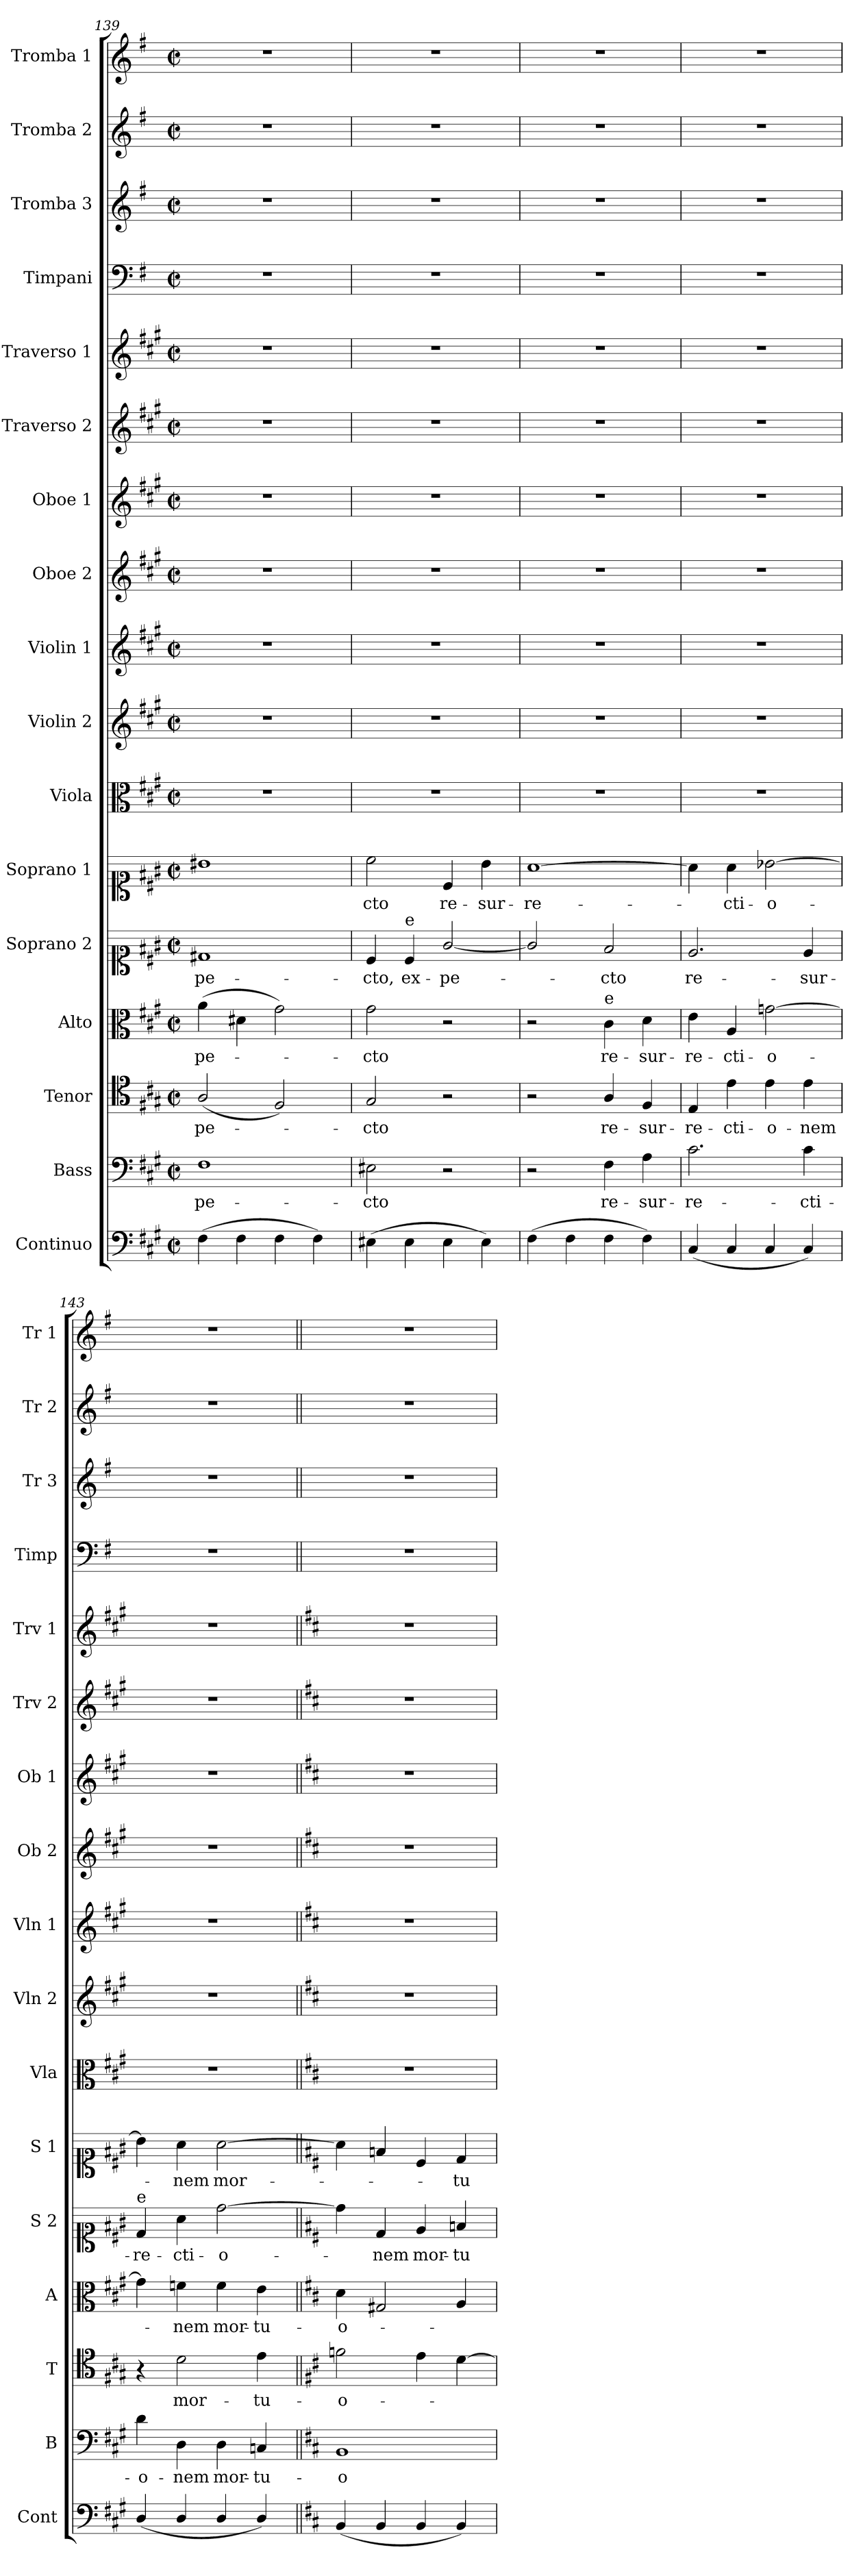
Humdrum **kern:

**kern	**kern	**text	**kern	**text	**kern	**text	**kern	**text	**kern	**text	**kern	**kern	**kern	**kern	**kern	**kern	**kern	**kern	**kern	**kern	**kern
*part17	*part16	*part16	*part15	*part15	*part14	*part14	*part13	*part13	*part12	*part12	*part11	*part10	*part9	*part8	*part7	*part6	*part5	*part4	*part3	*part2	*part1
*staff17	*staff16	*staff16	*staff15	*staff15	*staff14	*staff14	*staff13	*staff13	*staff12	*staff12	*staff11	*staff10	*staff9	*staff8	*staff7	*staff6	*staff5	*staff4	*staff3	*staff2	*staff1
*I"Continuo	*I"Bass	*	*I"Tenor	*	*I"Alto	*	*I"Soprano 2	*	*I"Soprano 1	*	*I"Viola	*I"Violin 2	*I"Violin 1	*I"Oboe 2	*I"Oboe 1	*I"Traverso 2	*I"Traverso 1	*I"Timpani	*I"Tromba 3	*I"Tromba 2	*I"Tromba 1
*I'Cont	*I'B	*	*I'T	*	*I'A	*	*I'S 2	*	*I'S 1	*	*I'Vla	*I'Vln 2	*I'Vln 1	*I'Ob 2	*I'Ob 1	*I'Trv 2	*I'Trv 1	*I'Timp	*I'Tr 3	*I'Tr 2	*I'Tr 1
*clefF4	*clefF4	*	*clefC4	*	*clefC3	*	*clefC1	*	*clefC1	*	*clefC3	*clefG2	*clefG2	*clefG2	*clefG2	*clefG2	*clefG2	*clefF4	*clefG2	*clefG2	*clefG2
*	*	*	*	*	*	*	*	*	*	*	*	*	*	*	*	*	*	*ITrd-1c-2	*ITrd-1c-2	*ITrd-1c-2	*ITrd-1c-2
*k[f#c#g#]	*k[f#c#g#]	*	*k[f#c#g#]	*	*k[f#c#g#]	*	*k[f#c#g#]	*	*k[f#c#g#]	*	*k[f#c#g#]	*k[f#c#g#]	*k[f#c#g#]	*k[f#c#g#]	*k[f#c#g#]	*k[f#c#g#]	*k[f#c#g#]	*k[f#c#g#]	*k[f#c#g#]	*k[f#c#g#]	*k[f#c#g#]
*M2/2	*M2/2	*	*M2/2	*	*M2/2	*	*M2/2	*	*M2/2	*	*M2/2	*M2/2	*M2/2	*M2/2	*M2/2	*M2/2	*M2/2	*M2/2	*M2/2	*M2/2	*M2/2
*met(c|)	*met(c|)	*	*met(c|)	*	*met(c|)	*	*met(c|)	*	*met(c|)	*	*met(c|)	*met(c|)	*met(c|)	*met(c|)	*met(c|)	*met(c|)	*met(c|)	*met(c|)	*met(c|)	*met(c|)	*met(c|)
=139	=139	=139	=139	=139	=139	=139	=139	=139	=139	=139	=139	=139	=139	=139	=139	=139	=139	=139	=139	=139	=139
!	!	!LO:LY:b	!	!LO:LY:b	!	!LO:LY:b	!	!LO:LY:b	!	!	!	!	!	!	!	!	!	!	!	!	!
(4F#\	1F#	-pe-	(2A/	-pe-	(4a\	-pe-	1d#X	-pe-	1b#X	.	1r	1r	1r	1r	1r	1r	1r	1r	1r	1r	1r
4F#\	.	.	.	.	4d#X\	.	.	.	.	.	.	.	.	.	.	.	.	.	.	.	.
4F#\	.	.	2F#/)	.	2g#\)	.	.	.	.	.	.	.	.	.	.	.	.	.	.	.	.
4F#\)	.	.	.	.	.	.	.	.	.	.	.	.	.	.	.	.	.	.	.	.	.
=140	=140	=140	=140	=140	=140	=140	=140	=140	=140	=140	=140	=140	=140	=140	=140	=140	=140	=140	=140	=140	=140
!	!	!LO:LY:b	!	!LO:LY:b	!	!LO:LY:b	!	!LO:LY:b	!	!LO:LY:b	!	!	!	!	!	!	!	!	!	!	!
(4E#X\	2E#X\	-cto	2G#/	-cto	2g#\	-cto	4c#/	-cto,	2cc#\	-cto	1r	1r	1r	1r	1r	1r	1r	1r	1r	1r	1r
!	!	!	!	!	!	!	!LO:TX:a:t=e	!	!	!	!	!	!	!	!	!	!	!	!	!	!
!	!	!	!	!	!	!	!	!LO:LY:b	!	!	!	!	!	!	!	!	!	!	!	!	!
4E#\	.	.	.	.	.	.	4c#/	ex-	.	.	.	.	.	.	.	.	.	.	.	.	.
!	!	!	!	!	!	!	!	!LO:LY:b	!	!LO:LY:b	!	!	!	!	!	!	!	!	!	!	!
4E#\	2r	.	2r	.	2r	.	[2g#/	-pe-	4c#/	re-	.	.	.	.	.	.	.	.	.	.	.
!	!	!	!	!	!	!	!	!	!	!LO:LY:b	!	!	!	!	!	!	!	!	!	!	!
4E#\)	.	.	.	.	.	.	.	.	4b\	-sur-	.	.	.	.	.	.	.	.	.	.	.
=141	=141	=141	=141	=141	=141	=141	=141	=141	=141	=141	=141	=141	=141	=141	=141	=141	=141	=141	=141	=141	=141
!	!	!	!	!	!	!	!	!	!	!LO:LY:b	!	!	!	!	!	!	!	!	!	!	!
(4F#\	2r	.	2r	.	2r	.	2g#/]	.	[1a	-re-	1r	1r	1r	1r	1r	1r	1r	1r	1r	1r	1r
4F#\	.	.	.	.	.	.	.	.	.	.	.	.	.	.	.	.	.	.	.	.	.
!	!	!	!	!	!LO:TX:a:t=e	!	!	!	!	!	!	!	!	!	!	!	!	!	!	!	!
!	!	!LO:LY:b	!	!LO:LY:b	!	!LO:LY:b	!	!LO:LY:b	!	!	!	!	!	!	!	!	!	!	!	!	!
4F#\	4F#\	re-	4A/	re-	4c#\	re-	2f#/	-cto	.	.	.	.	.	.	.	.	.	.	.	.	.
!	!	!LO:LY:b	!	!LO:LY:b	!	!LO:LY:b	!	!	!	!	!	!	!	!	!	!	!	!	!	!	!
4F#\)	4A\	-sur-	4F#/	-sur-	4d\	-sur-	.	.	.	.	.	.	.	.	.	.	.	.	.	.	.
=142	=142	=142	=142	=142	=142	=142	=142	=142	=142	=142	=142	=142	=142	=142	=142	=142	=142	=142	=142	=142	=142
!	!	!LO:LY:b	!	!LO:LY:b	!	!LO:LY:b	!	!LO:LY:b	!	!	!	!	!	!	!	!	!	!	!	!	!
(4C#/	2.c#\	-re-	4E/	-re-	4e\	-re-	2.e/	re-	4a\]	.	1r	1r	1r	1r	1r	1r	1r	1r	1r	1r	1r
!	!	!	!	!LO:LY:b	!	!LO:LY:b	!	!	!	!LO:LY:b	!	!	!	!	!	!	!	!	!	!	!
4C#/	.	.	4e\	-cti-	4A/	-cti-	.	.	4a\	-cti-	.	.	.	.	.	.	.	.	.	.	.
!	!	!	!	!LO:LY:b	!	!LO:LY:b	!	!	!	!LO:LY:b	!	!	!	!	!	!	!	!	!	!	!
4C#/	.	.	4e\	-o-	[2gn\	-o-	.	.	[2b-X\	-o-	.	.	.	.	.	.	.	.	.	.	.
!	!	!LO:LY:b	!	!LO:LY:b	!	!	!	!LO:LY:b	!	!	!	!	!	!	!	!	!	!	!	!	!
4C#/)	4c#\	-cti-	4e\	-nem	.	.	4e/	-sur-	.	.	.	.	.	.	.	.	.	.	.	.	.
=143	=143	=143	=143	=143	=143	=143	=143	=143	=143	=143	=143	=143	=143	=143	=143	=143	=143	=143	=143	=143	=143
!	!	!	!	!	!	!	!LO:TX:a:t=e	!	!	!	!	!	!	!	!	!	!	!	!	!	!
!	!	!LO:LY:b	!	!	!	!	!	!LO:LY:b	!	!	!	!	!	!	!	!	!	!	!	!	!
(4D/	4d\	-o-	4r	.	4g\]	.	4d/	-re-	4b-\]	.	1r	1r	1r	1r	1r	1r	1r	1r	1r	1r	1r
!	!	!LO:LY:b	!	!LO:LY:b	!	!LO:LY:b	!	!LO:LY:b	!	!LO:LY:b	!	!	!	!	!	!	!	!	!	!	!
4D/	4D\	-nem	2d\	mor-	4fn\	-nem	4a\	-cti-	4a\	-nem	.	.	.	.	.	.	.	.	.	.	.
!	!	!LO:LY:b	!	!	!	!LO:LY:b	!	!LO:LY:b	!	!LO:LY:b	!	!	!	!	!	!	!	!	!	!	!
4D/	4D\	mor-	.	.	4f\	mor-	[2dd\	-o-	[2a\	mor-	.	.	.	.	.	.	.	.	.	.	.
!	!	!LO:LY:b	!	!LO:LY:b	!	!LO:LY:b	!	!	!	!	!	!	!	!	!	!	!	!	!	!	!
4D/)	4Cn/	-tu-	4e\	-tu-	4e\	-tu-	.	.	.	.	.	.	.	.	.	.	.	.	.	.	.
=144||	=144||	=144||	=144||	=144||	=144||	=144||	=144||	=144||	=144||	=144||	=144||	=144||	=144||	=144||	=144||	=144||	=144||	=144||	=144||	=144||	=144||
*k[f#c#]	*k[f#c#]	*	*k[f#c#]	*	*k[f#c#]	*	*k[f#c#]	*	*k[f#c#]	*	*k[f#c#]	*k[f#c#]	*k[f#c#]	*k[f#c#]	*k[f#c#]	*k[f#c#]	*k[f#c#]	*k[f#c#]	*k[f#c#]	*k[f#c#]	*k[f#c#]
!	!	!LO:LY:b	!	!LO:LY:b	!	!LO:LY:b	!	!	!	!	!	!	!	!	!	!	!	!	!	!	!
(4BB/	1BB	-o-	2fn\	-o-	4d\	-o-	4dd\]	.	4a\]	.	1r	1r	1r	1r	1r	1r	1r	1r	1r	1r	1r
!	!	!	!	!	!	!	!	!LO:LY:b	!	!	!	!	!	!	!	!	!	!	!	!	!
4BB/	.	.	.	.	2G#X/	.	4d/	-nem	4fn/	.	.	.	.	.	.	.	.	.	.	.	.
!	!	!	!	!	!	!	!	!LO:LY:b	!	!	!	!	!	!	!	!	!	!	!	!	!
4BB/	.	.	4e\	.	.	.	4e/	mor-	4c#/	.	.	.	.	.	.	.	.	.	.	.	.
!	!	!	!	!	!	!	!	!LO:LY:b	!	!LO:LY:b	!	!	!	!	!	!	!	!	!	!	!
4BB/)	.	.	[4d\	.	4A/	.	4fn/	-tu-	4d/	-tu-	.	.	.	.	.	.	.	.	.	.	.
=	=	=	=	=	=	=	=	=	=	=	=	=	=	=	=	=	=	=	=	=	=
*-	*-	*-	*-	*-	*-	*-	*-	*-	*-	*-	*-	*-	*-	*-	*-	*-	*-	*-	*-	*-	*-
